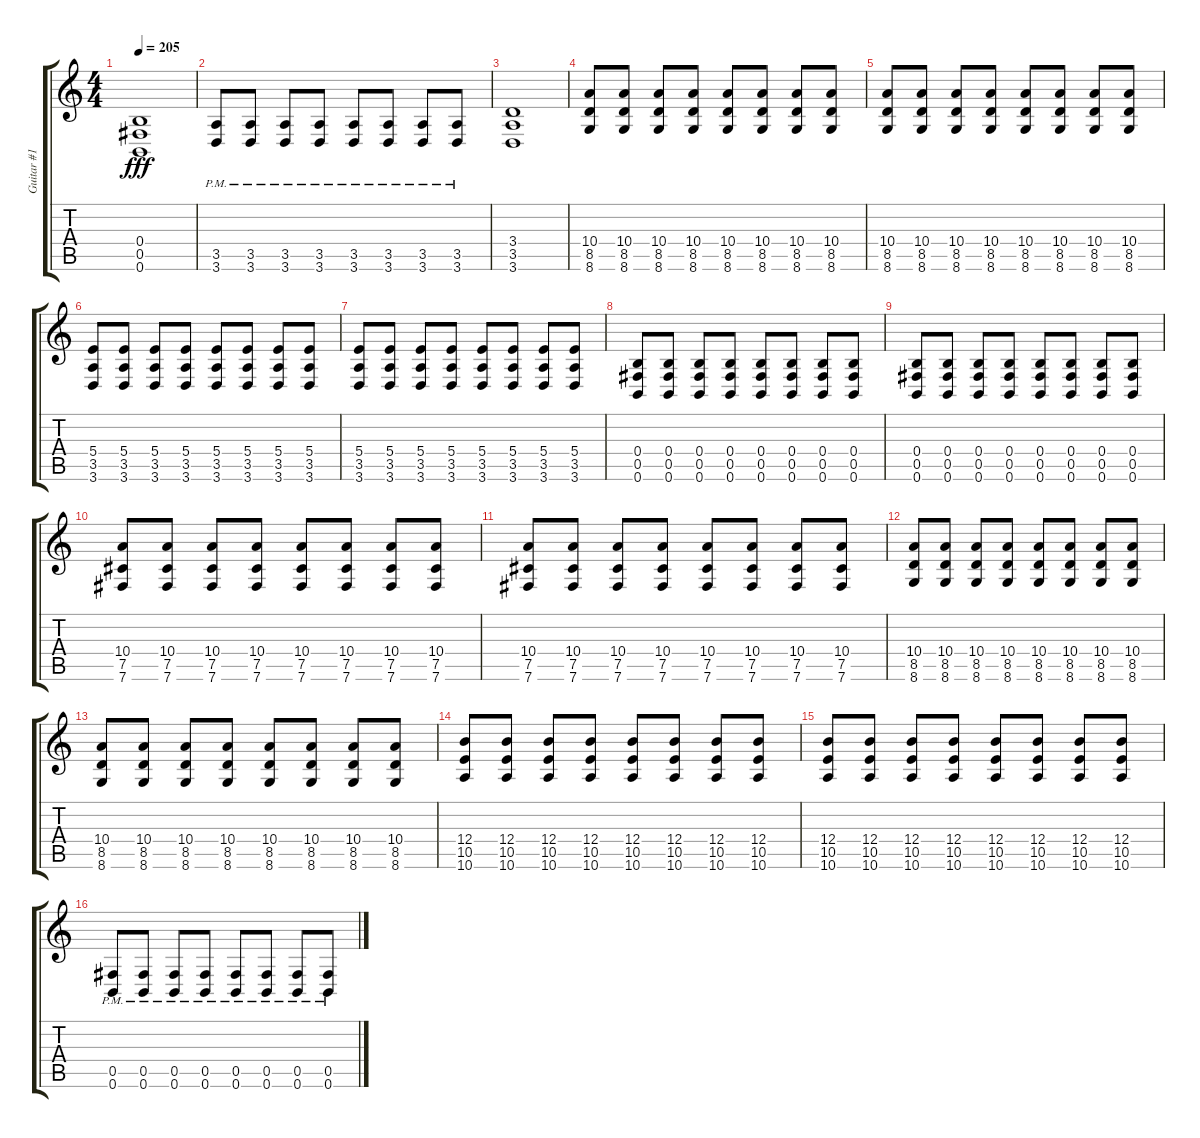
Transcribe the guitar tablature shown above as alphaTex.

\track ("Guitar #1" "Guitar #1") {instrument overdrivenguitar}
\staff {score tabs}
\tuning (Db4 Ab3 E3 B2 Gb2 B1) {hide}
\ts (4 4)
\tempo 205
\clef g2
\ks c
(0.4 0.5 0.6).1{dy fff} |
(3.5{pm} 3.6{pm}).8 (3.5{pm} 3.6{pm}).8 (3.5{pm} 3.6{pm}).8 (3.5{pm} 3.6{pm}).8 (3.5{pm} 3.6{pm}).8 (3.5{pm} 3.6{pm}).8 (3.5{pm} 3.6{pm}).8 (3.5{pm} 3.6{pm}).8 |
(3.4 3.5 3.6).1 |
(10.4 8.5 8.6).8 (10.4 8.5 8.6).8 (10.4 8.5 8.6).8 (10.4 8.5 8.6).8 (10.4 8.5 8.6).8 (10.4 8.5 8.6).8 (10.4 8.5 8.6).8 (10.4 8.5 8.6).8 |
(10.4 8.5 8.6).8 (10.4 8.5 8.6).8 (10.4 8.5 8.6).8 (10.4 8.5 8.6).8 (10.4 8.5 8.6).8 (10.4 8.5 8.6).8 (10.4 8.5 8.6).8 (10.4 8.5 8.6).8 |
(5.4 3.5 3.6).8 (5.4 3.5 3.6).8 (5.4 3.5 3.6).8 (5.4 3.5 3.6).8 (5.4 3.5 3.6).8 (5.4 3.5 3.6).8 (5.4 3.5 3.6).8 (5.4 3.5 3.6).8 |
(5.4 3.5 3.6).8 (5.4 3.5 3.6).8 (5.4 3.5 3.6).8 (5.4 3.5 3.6).8 (5.4 3.5 3.6).8 (5.4 3.5 3.6).8 (5.4 3.5 3.6).8 (5.4 3.5 3.6).8 |
(0.4 0.5 0.6).8 (0.4 0.5 0.6).8 (0.4 0.5 0.6).8 (0.4 0.5 0.6).8 (0.4 0.5 0.6).8 (0.4 0.5 0.6).8 (0.4 0.5 0.6).8 (0.4 0.5 0.6).8 |
(0.4 0.5 0.6).8 (0.4 0.5 0.6).8 (0.4 0.5 0.6).8 (0.4 0.5 0.6).8 (0.4 0.5 0.6).8 (0.4 0.5 0.6).8 (0.4 0.5 0.6).8 (0.4 0.5 0.6).8 |
(10.4 7.5 7.6).8 (10.4 7.5 7.6).8 (10.4 7.5 7.6).8 (10.4 7.5 7.6).8 (10.4 7.5 7.6).8 (10.4 7.5 7.6).8 (10.4 7.5 7.6).8 (10.4 7.5 7.6).8 |
(10.4 7.5 7.6).8 (10.4 7.5 7.6).8 (10.4 7.5 7.6).8 (10.4 7.5 7.6).8 (10.4 7.5 7.6).8 (10.4 7.5 7.6).8 (10.4 7.5 7.6).8 (10.4 7.5 7.6).8 |
(10.4 8.5 8.6).8 (10.4 8.5 8.6).8 (10.4 8.5 8.6).8 (10.4 8.5 8.6).8 (10.4 8.5 8.6).8 (10.4 8.5 8.6).8 (10.4 8.5 8.6).8 (10.4 8.5 8.6).8 |
(10.4 8.5 8.6).8 (10.4 8.5 8.6).8 (10.4 8.5 8.6).8 (10.4 8.5 8.6).8 (10.4 8.5 8.6).8 (10.4 8.5 8.6).8 (10.4 8.5 8.6).8 (10.4 8.5 8.6).8 |
(12.4 10.5 10.6).8 (12.4 10.5 10.6).8 (12.4 10.5 10.6).8 (12.4 10.5 10.6).8 (12.4 10.5 10.6).8 (12.4 10.5 10.6).8 (12.4 10.5 10.6).8 (12.4 10.5 10.6).8 |
(12.4 10.5 10.6).8 (12.4 10.5 10.6).8 (12.4 10.5 10.6).8 (12.4 10.5 10.6).8 (12.4 10.5 10.6).8 (12.4 10.5 10.6).8 (12.4 10.5 10.6).8 (12.4 10.5 10.6).8 |
(0.5{pm} 0.6{pm}).8 (0.5{pm} 0.6{pm}).8 (0.5{pm} 0.6{pm}).8 (0.5{pm} 0.6{pm}).8 (0.5{pm} 0.6{pm}).8 (0.5{pm} 0.6{pm}).8 (0.5{pm} 0.6{pm}).8 (0.5{pm} 0.6{pm}).8
